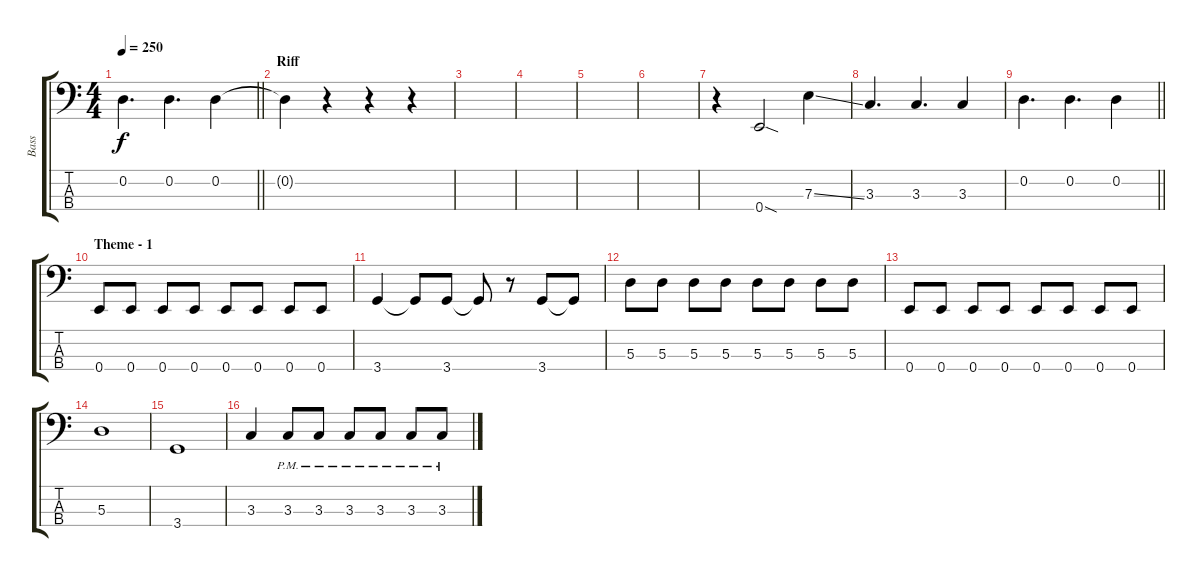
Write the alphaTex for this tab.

\track ("Bass" "Bass") {instrument electricbassfinger}
\staff {score tabs}
\tuning (G2 D2 A1 E1) {hide}
\ts (4 4)
\tempo 250
\clef f4
\barLineRight lightlight
\ks c
0.2.4{d dy f} 0.2.4{d} 0.2.4 |
\section ("" "Riff")
0.2{t}.4 r.4 r.4 r.4 |
|
|
|
|
r.4 0.4{sod}.2 7.3{ss}.4 |
3.3.4{d} 3.3.4{d} 3.3.4 |
\barLineRight lightlight
0.2.4{d} 0.2.4{d} 0.2.4 |
\section ("" "Theme - 1")
0.4.8 0.4.8 0.4.8 0.4.8 0.4.8 0.4.8 0.4.8 0.4.8 |
3.4.4 3.4{t}.8 3.4.8 3.4{t}.8 r.8 3.4.8 3.4{t}.8 |
5.3.8 5.3.8 5.3.8 5.3.8 5.3.8 5.3.8 5.3.8 5.3.8 |
0.4.8 0.4.8 0.4.8 0.4.8 0.4.8 0.4.8 0.4.8 0.4.8 |
5.3.1 |
3.4.1 |
3.3.4 3.3{pm}.8 3.3{pm}.8 3.3{pm}.8 3.3{pm}.8 3.3{pm}.8 3.3{pm}.8
